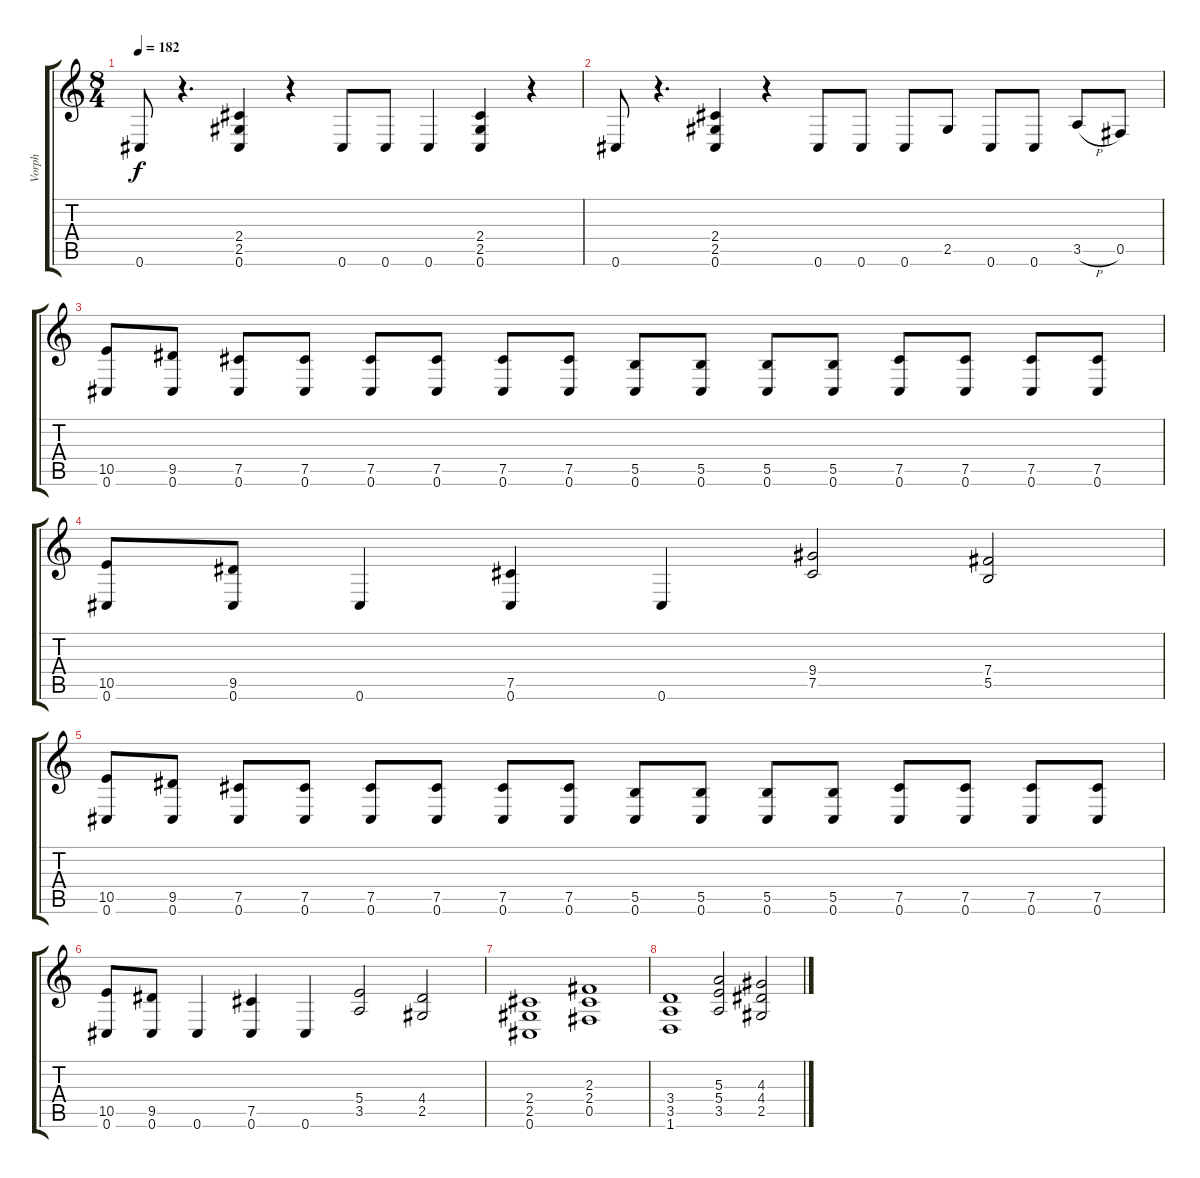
\track ("Vorph" "Vorph") {instrument distortionguitar}
\staff {score tabs}
\tuning (Db4 Ab3 E3 B2 Gb2 Db2) {hide}
\ts (8 4)
\tempo 182
\clef g2
\ks c
0.6.8{dy f} r.4{d} (2.4 2.5 0.6).4 r.4 0.6.8 0.6.8 0.6.4 (2.4 2.5 0.6).4 r.4 |
0.6.8 r.4{d} (2.4 2.5 0.6).4 r.4 0.6.8 0.6.8 0.6.8 2.5.8 0.6.8 0.6.8 3.5{h}.8 0.5.8 |
(10.5 0.6).8 (9.5 0.6).8 (7.5 0.6).8 (7.5 0.6).8 (7.5 0.6).8 (7.5 0.6).8 (7.5 0.6).8 (7.5 0.6).8 (5.5 0.6).8 (5.5 0.6).8 (5.5 0.6).8 (5.5 0.6).8 (7.5 0.6).8 (7.5 0.6).8 (7.5 0.6).8 (7.5 0.6).8 |
(10.5 0.6).8 (9.5 0.6).8 0.6.4 (7.5 0.6).4 0.6.4 (9.4 7.5).2 (7.4 5.5).2 |
(10.5 0.6).8 (9.5 0.6).8 (7.5 0.6).8 (7.5 0.6).8 (7.5 0.6).8 (7.5 0.6).8 (7.5 0.6).8 (7.5 0.6).8 (5.5 0.6).8 (5.5 0.6).8 (5.5 0.6).8 (5.5 0.6).8 (7.5 0.6).8 (7.5 0.6).8 (7.5 0.6).8 (7.5 0.6).8 |
(10.5 0.6).8 (9.5 0.6).8 0.6.4 (7.5 0.6).4 0.6.4 (5.4 3.5).2 (4.4 2.5).2 |
(2.4 2.5 0.6).1 (2.3 2.4 0.5).1 |
(3.4 3.5 1.6).1 (5.3 5.4 3.5).2 (4.3 4.4 2.5).2
